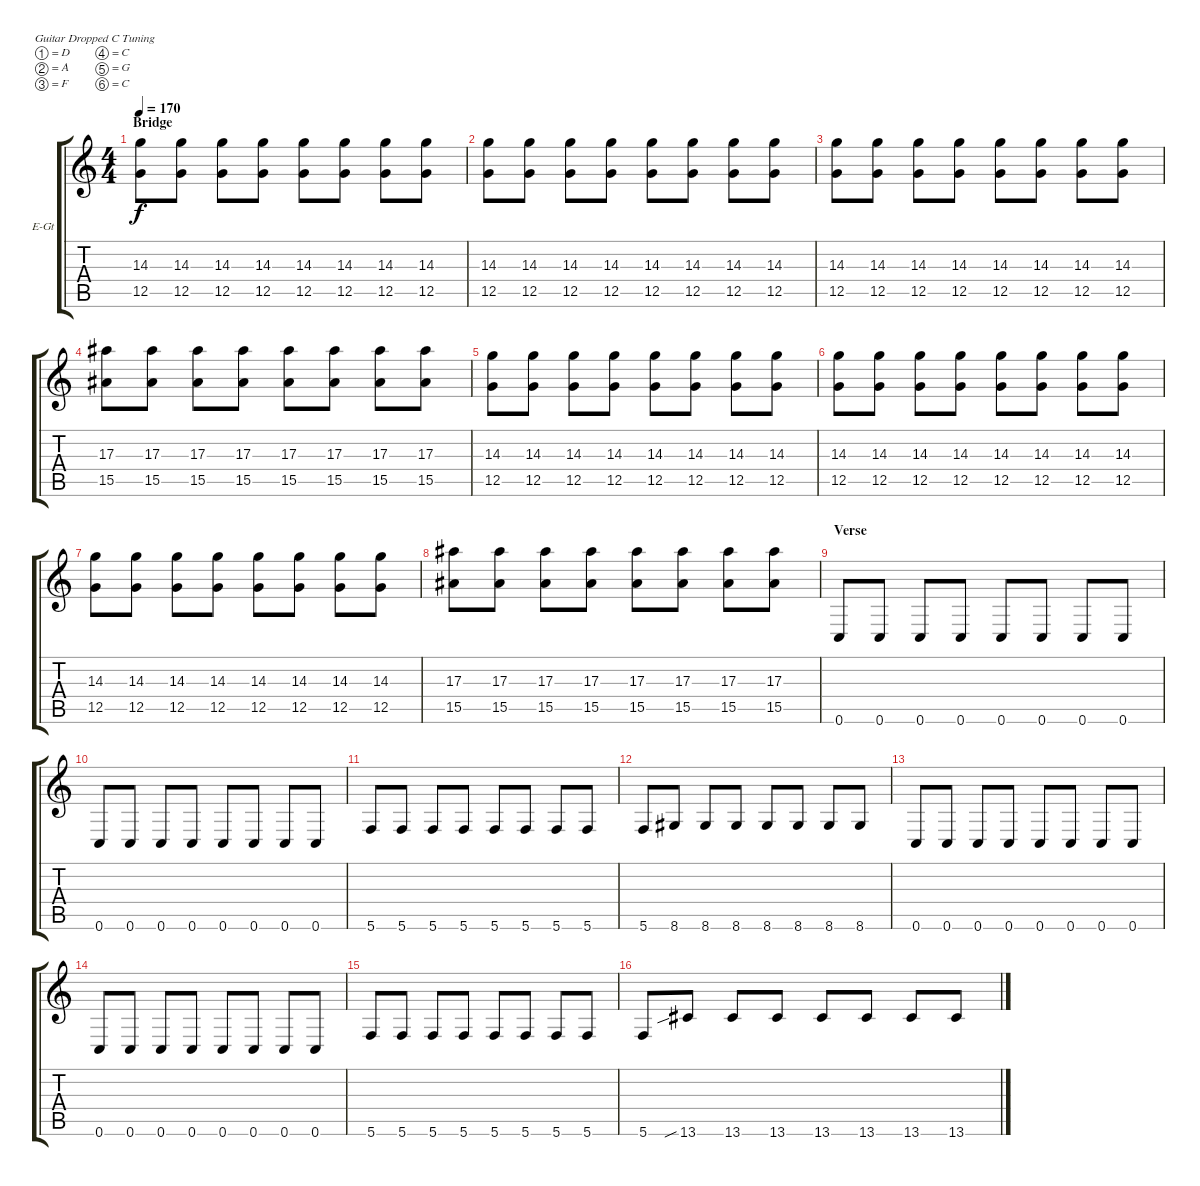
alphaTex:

\defaultSystemsLayout 4
\bracketExtendMode groupsimilarinstruments
\firstSystemTrackNameOrientation horizontal
\otherSystemsTrackNameOrientation horizontal
\track ("Alex" "E-Gt") {instrument distortionguitar}
\staff {score tabs}
\tuning (D4 A3 F3 C3 G2 C2)
\ts (4 4)
\section ("" "Bridge")
\tempo 170
\clef g2
\ks c
(12.5 14.3).8{dy f} (12.5 14.3).8 (12.5 14.3).8 (12.5 14.3).8 (12.5 14.3).8 (12.5 14.3).8 (12.5 14.3).8 (12.5 14.3).8 |
(12.5 14.3).8 (12.5 14.3).8 (12.5 14.3).8 (12.5 14.3).8 (12.5 14.3).8 (12.5 14.3).8 (12.5 14.3).8 (12.5 14.3).8 |
(12.5 14.3).8 (12.5 14.3).8 (12.5 14.3).8 (12.5 14.3).8 (12.5 14.3).8 (12.5 14.3).8 (12.5 14.3).8 (12.5 14.3).8 |
(15.5 17.3).8 (15.5 17.3).8 (15.5 17.3).8 (15.5 17.3).8 (15.5 17.3).8 (15.5 17.3).8 (15.5 17.3).8 (15.5 17.3).8 |
(12.5 14.3).8 (12.5 14.3).8 (12.5 14.3).8 (12.5 14.3).8 (12.5 14.3).8 (12.5 14.3).8 (12.5 14.3).8 (12.5 14.3).8 |
(12.5 14.3).8 (12.5 14.3).8 (12.5 14.3).8 (12.5 14.3).8 (12.5 14.3).8 (12.5 14.3).8 (12.5 14.3).8 (12.5 14.3).8 |
(12.5 14.3).8 (12.5 14.3).8 (12.5 14.3).8 (12.5 14.3).8 (12.5 14.3).8 (12.5 14.3).8 (12.5 14.3).8 (12.5 14.3).8 |
(15.5 17.3).8 (15.5 17.3).8 (15.5 17.3).8 (15.5 17.3).8 (15.5 17.3).8 (15.5 17.3).8 (15.5 17.3).8 (15.5 17.3).8 |
\section ("" "Verse")
0.6.8 0.6.8 0.6.8 0.6.8 0.6.8 0.6.8 0.6.8 0.6.8 |
0.6.8 0.6.8 0.6.8 0.6.8 0.6.8 0.6.8 0.6.8 0.6.8 |
5.6.8 5.6.8 5.6.8 5.6.8 5.6.8 5.6.8 5.6.8 5.6.8 |
5.6.8 8.6.8 8.6.8 8.6.8 8.6.8 8.6.8 8.6.8 8.6.8 |
0.6.8 0.6.8 0.6.8 0.6.8 0.6.8 0.6.8 0.6.8 0.6.8 |
0.6.8 0.6.8 0.6.8 0.6.8 0.6.8 0.6.8 0.6.8 0.6.8 |
5.6.8 5.6.8 5.6.8 5.6.8 5.6.8 5.6.8 5.6.8 5.6.8 |
5.6.8 13.6{sib}.8 13.6.8 13.6.8 13.6.8 13.6.8 13.6.8 13.6.8
